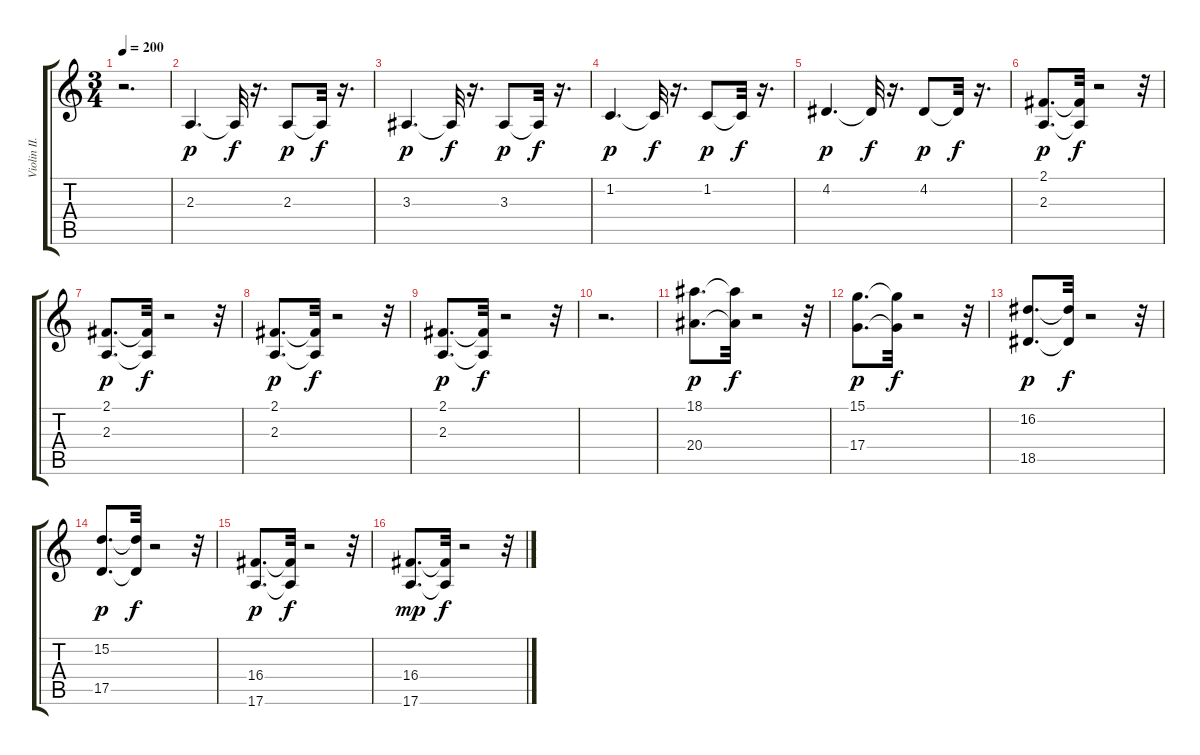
\track ("Violin II." "Violin II.") {instrument stringensemble2}
\staff {score tabs}
\tuning (E4 B3 G3 D3 A2 E2) {hide}
\ts (3 4)
\tempo 200
\clef g2
\ks c
r.2{d dy f} |
2.3.4{d dy p} 2.3{t}.32{dy f} r.16{d} 2.3.8{dy p} 2.3{t}.32{dy f} r.16{d} |
3.3.4{d dy p} 3.3{t}.32{dy f} r.16{d} 3.3.8{dy p} 3.3{t}.32{dy f} r.16{d} |
1.2.4{d dy p} 1.2{t}.32{dy f} r.16{d} 1.2.8{dy p} 1.2{t}.32{dy f} r.16{d} |
4.2.4{d dy p} 4.2{t}.32{dy f} r.16{d} 4.2.8{dy p} 4.2{t}.32{dy f} r.16{d} |
(2.1 2.3).8{d dy p} (2.1{t} 2.3{t}).32{dy f} r.2 r.32 |
(2.1 2.3).8{d dy p} (2.1{t} 2.3{t}).32{dy f} r.2 r.32 |
(2.1 2.3).8{d dy p} (2.1{t} 2.3{t}).32{dy f} r.2 r.32 |
(2.1 2.3).8{d dy p} (2.1{t} 2.3{t}).32{dy f} r.2 r.32 |
r.2{d} |
(18.1 20.4).8{d dy p instrument pizzicatostrings} (18.1{t} 20.4{t}).32{dy f} r.2 r.32 |
(15.1 17.4).8{d dy p} (15.1{t} 17.4{t}).32{dy f} r.2 r.32 |
(16.2 18.5).8{d dy p} (16.2{t} 18.5{t}).32{dy f} r.2 r.32 |
(15.2 17.5).8{d dy p} (15.2{t} 17.5{t}).32{dy f} r.2 r.32 |
(16.4 17.6).8{d dy p} (16.4{t} 17.6{t}).32{dy f} r.2 r.32 |
(16.4 17.6).8{d dy mp} (16.4{t} 17.6{t}).32{dy f} r.2 r.32
